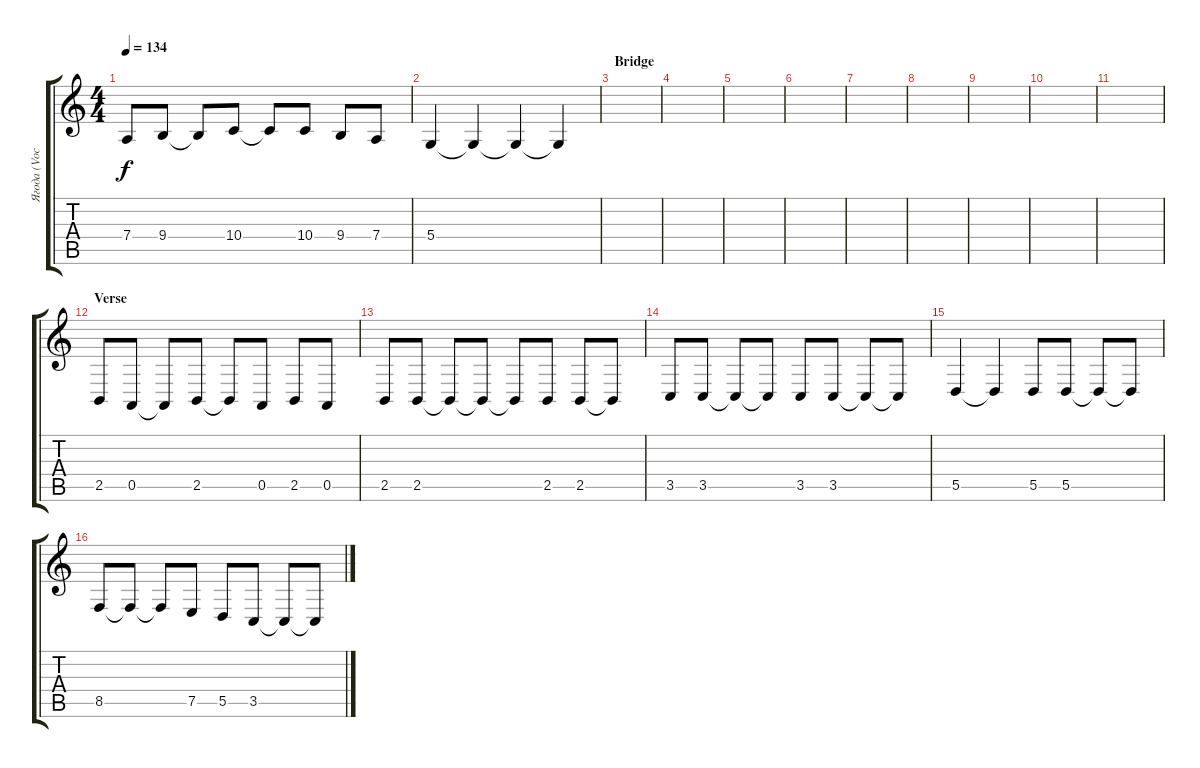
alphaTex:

\track ("Ягода (Vocal)" "Ягода (Voc") {instrument lead6voice}
\staff {score tabs}
\tuning (E4 B3 G3 D3 A2 E2) {hide}
\ts (4 4)
\tempo 134
\clef g2
\ks c
7.4.8{dy f} 9.4.8 9.4{t}.8 10.4.8 10.4{t}.8 10.4.8 9.4.8 7.4.8 |
5.4.4 5.4{t}.4 5.4{t}.4 5.4{t}.4 |
\section ("" "Bridge")
|
|
|
|
|
|
|
|
|
\section ("" "Verse")
2.5.8 0.5.8 0.5{t}.8 2.5.8 2.5{t}.8 0.5.8 2.5.8 0.5.8 |
2.5.8 2.5.8 2.5{t}.8 2.5{t}.8 2.5{t}.8 2.5.8 2.5.8 2.5{t}.8 |
3.5.8 3.5.8 3.5{t}.8 3.5{t}.8 3.5.8 3.5.8 3.5{t}.8 3.5{t}.8 |
5.5.4 5.5{t}.4 5.5.8 5.5.8 5.5{t}.8 5.5{t}.8 |
8.5.8 8.5{t}.8 8.5{t}.8 7.5.8 5.5.8 3.5.8 3.5{t}.8 3.5{t}.8
